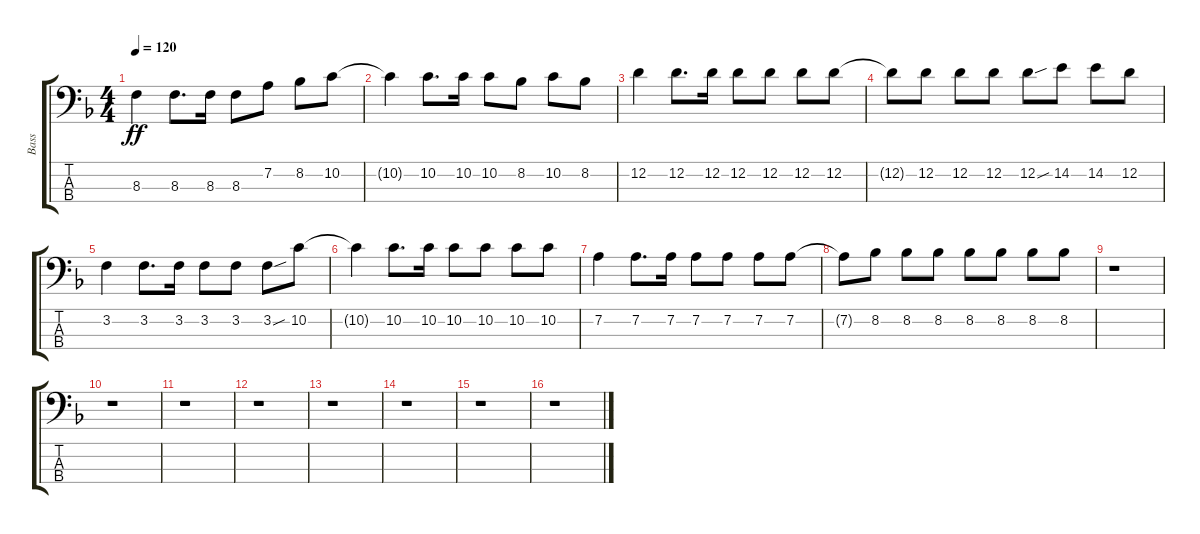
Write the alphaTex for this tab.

\track ("Bass" "Bass") {instrument electricbassfinger}
\staff {score tabs}
\tuning (G2 D2 A1 D1) {hide}
\ts (4 4)
\tempo 120
\clef f4
\ks f
8.3.4{dy ff} 8.3.8{d} 8.3.16 8.3.8 7.2.8 8.2.8 10.2.8 |
10.2{t}.4 10.2.8{d} 10.2.16 10.2.8 8.2.8 10.2.8 8.2.8 |
12.2.4 12.2.8{d} 12.2.16 12.2.8 12.2.8 12.2.8 12.2.8 |
12.2{t}.8 12.2.8 12.2.8 12.2.8 12.2{sou}.8 14.2.8 14.2.8 12.2.8 |
3.2.4 3.2.8{d} 3.2.16 3.2.8 3.2.8 3.2{sou}.8 10.2.8 |
10.2{t}.4 10.2.8{d} 10.2.16 10.2.8 10.2.8 10.2.8 10.2.8 |
7.2.4 7.2.8{d} 7.2.16 7.2.8 7.2.8 7.2.8 7.2.8 |
7.2{t}.8 8.2.8 8.2.8 8.2.8 8.2.8 8.2.8 8.2.8 8.2.8 |
r.1 |
r.1 |
r.1 |
r.1 |
r.1 |
r.1 |
r.1 |
r.1
